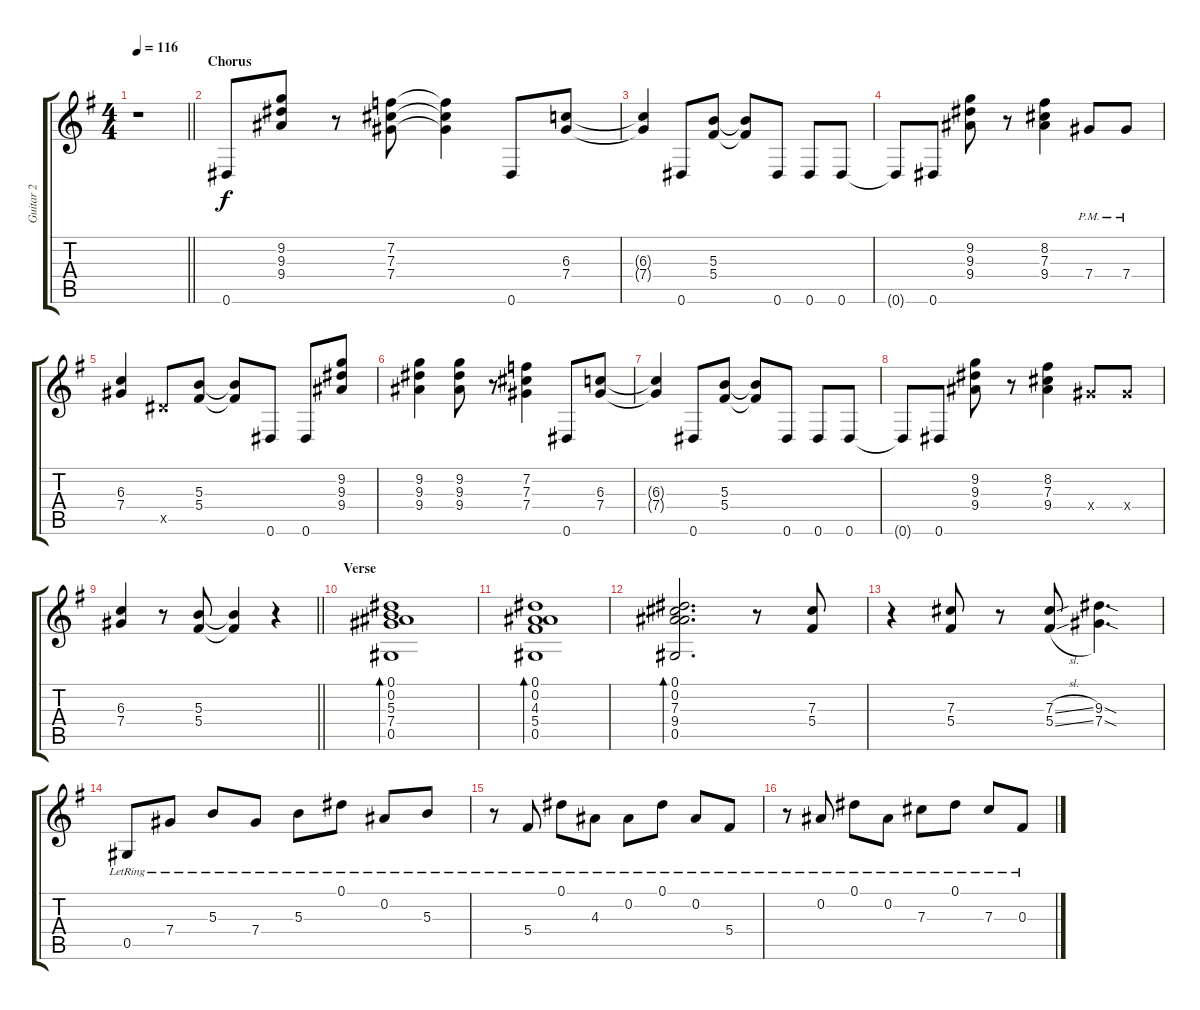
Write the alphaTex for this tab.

\track ("Guitar 2" "Guitar 2") {instrument distortionguitar}
\staff {score tabs}
\tuning (Eb4 Bb3 Gb3 Db3 Ab2 Eb2) {hide}
\ts (4 4)
\tempo 116
\clef g2
\barLineRight lightlight
\ks g
r.1{dy f} |
\section ("" "Chorus")
0.6.8 (9.2 9.3 9.4).8 r.8 (7.2 7.3 7.4).8 (7.2{t} 7.3{t} 7.4{t}).4 0.6.8 (6.3 7.4).8 |
(6.3{t} 7.4{t}).4 0.6.8 (5.3 5.4).8 (5.3{t} 5.4{t}).8 0.6.8 0.6.8 0.6.8 |
0.6{t}.8 0.6.8 (9.2 9.3 9.4).8 r.8 (8.2 7.3 9.4).4 7.4{pm}.8 7.4{pm}.8 |
(6.3 7.4).4 7.5{x}.8 (5.3 5.4).8 (5.3{t} 5.4{t}).8 0.6.8 0.6.8 (9.2 9.3 9.4).8 |
(9.2 9.3 9.4).4 (9.2 9.3 9.4).8 r.8 (7.2 7.3 7.4).4 0.6.8 (6.3 7.4).8 |
(6.3{t} 7.4{t}).4 0.6.8 (5.3 5.4).8 (5.3{t} 5.4{t}).8 0.6.8 0.6.8 0.6.8 |
0.6{t}.8 0.6.8 (9.2 9.3 9.4).8 r.8 (8.2 7.3 9.4).4 7.4{x}.8 7.4{x}.8 |
\barLineRight lightlight
(6.3 7.4).4 r.8 (5.3 5.4).8 (5.3{t} 5.4{t}).4 r.4 |
\section ("" "Verse")
(0.1 0.2 5.3 7.4 0.5).1{bd 30 instrument electricguitarclean} |
(0.1 0.2 4.3 5.4 0.5).1{bd 30} |
(0.1 0.2 7.3 9.4 0.5).2{d bd 30} r.8 (7.3 5.4).8{instrument distortionguitar} |
r.4 (7.3 5.4).8 r.8 (7.3{sl} 5.4{sl}).8 (9.3{sod} 7.4{sod}).4{d} |
0.5{lr}.8{instrument electricguitarclean} 7.4{lr}.8 5.3{lr}.8 7.4{lr}.8 5.3{lr}.8 0.1{lr}.8 0.2{lr}.8 5.3{lr}.8 |
r.8 5.4{lr}.8 0.1{lr}.8 4.3{lr}.8 0.2{lr}.8 0.1{lr}.8 0.2{lr}.8 5.4{lr}.8 |
r.8 0.2{lr}.8 0.1{lr}.8 0.2{lr}.8 7.3{lr}.8 0.1{lr}.8 7.3{lr}.8 0.3{lr}.8
